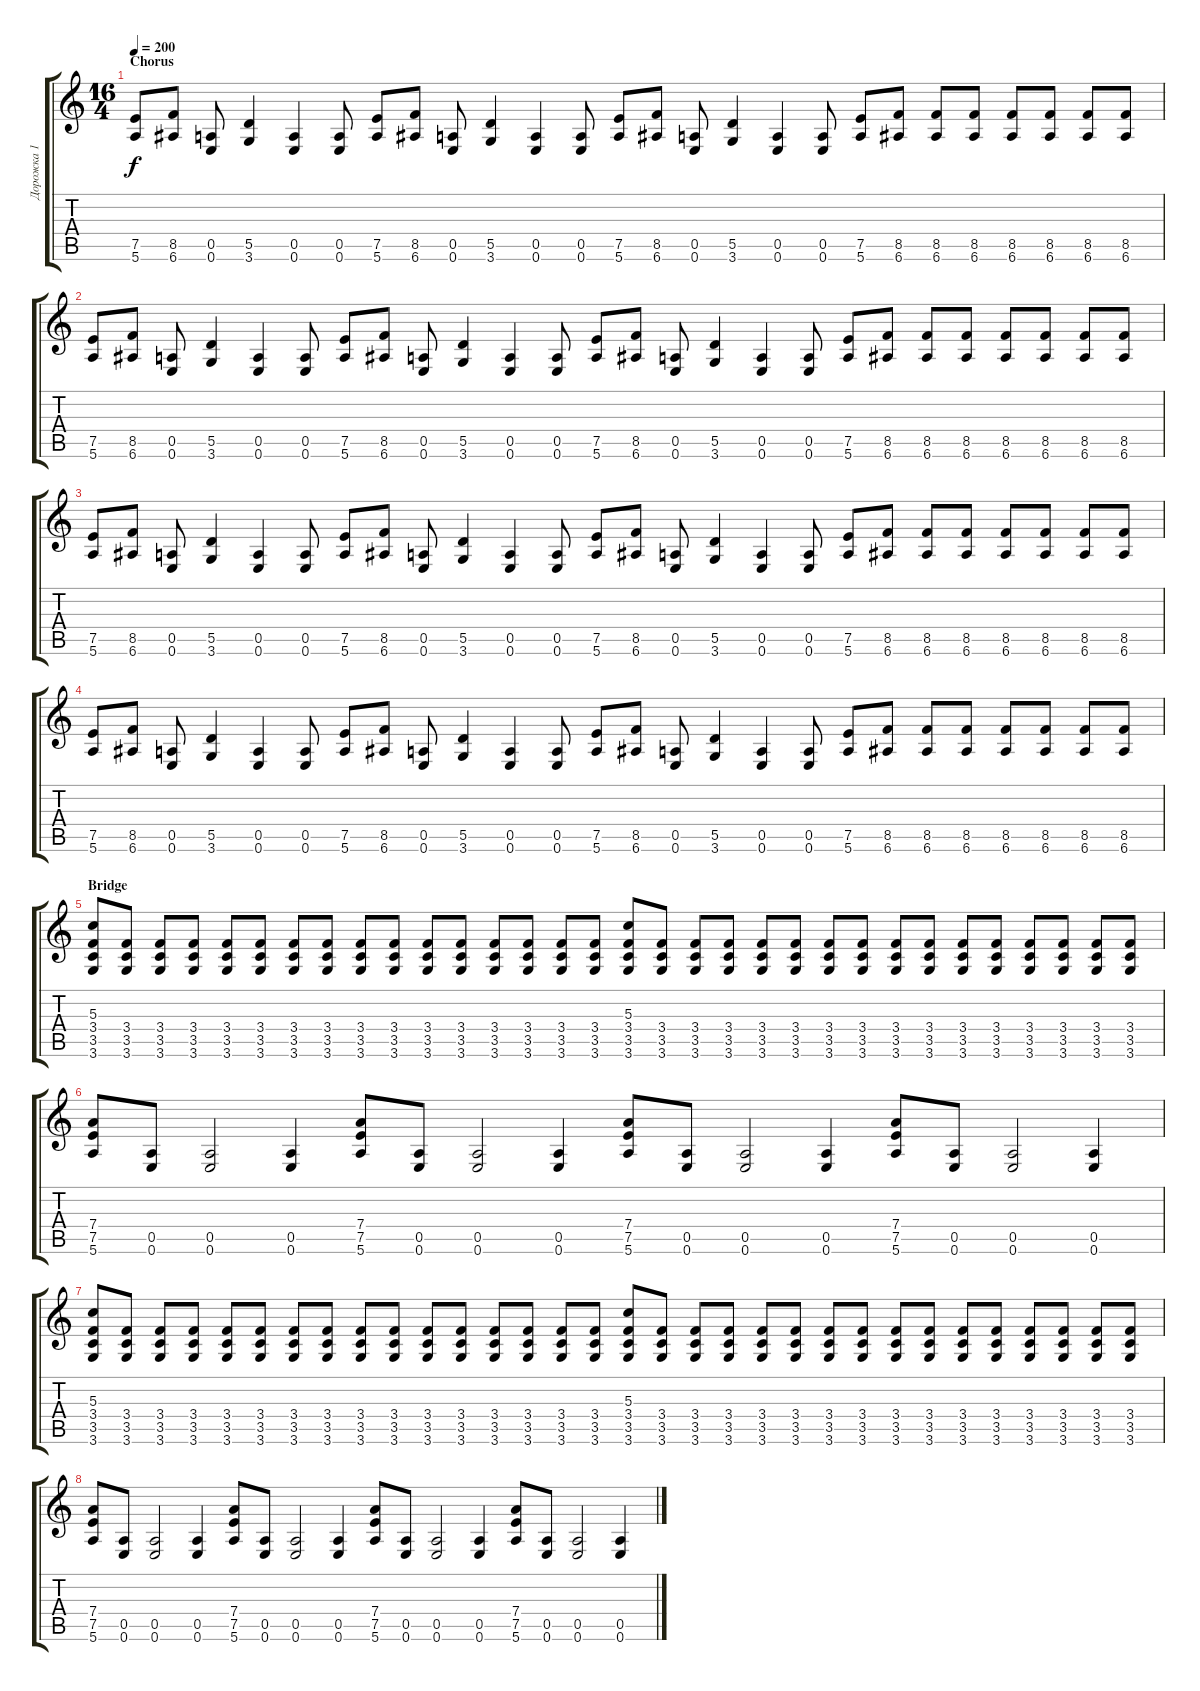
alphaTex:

\track ("Дорожка 1" "Дорожка 1") {instrument distortionguitar}
\staff {score tabs}
\tuning (E4 B3 G3 D3 A2 E2) {hide}
\ts (16 4)
\section ("" "Chorus")
\tempo 200
\clef g2
\ks c
(7.5 5.6).8{dy f} (8.5 6.6).8 (0.5 0.6).8 (5.5 3.6).4 (0.5 0.6).4 (0.5 0.6).8 (7.5 5.6).8 (8.5 6.6).8 (0.5 0.6).8 (5.5 3.6).4 (0.5 0.6).4 (0.5 0.6).8 (7.5 5.6).8 (8.5 6.6).8 (0.5 0.6).8 (5.5 3.6).4 (0.5 0.6).4 (0.5 0.6).8 (7.5 5.6).8 (8.5 6.6).8 (8.5 6.6).8 (8.5 6.6).8 (8.5 6.6).8 (8.5 6.6).8 (8.5 6.6).8 (8.5 6.6).8 |
(7.5 5.6).8 (8.5 6.6).8 (0.5 0.6).8 (5.5 3.6).4 (0.5 0.6).4 (0.5 0.6).8 (7.5 5.6).8 (8.5 6.6).8 (0.5 0.6).8 (5.5 3.6).4 (0.5 0.6).4 (0.5 0.6).8 (7.5 5.6).8 (8.5 6.6).8 (0.5 0.6).8 (5.5 3.6).4 (0.5 0.6).4 (0.5 0.6).8 (7.5 5.6).8 (8.5 6.6).8 (8.5 6.6).8 (8.5 6.6).8 (8.5 6.6).8 (8.5 6.6).8 (8.5 6.6).8 (8.5 6.6).8 |
(7.5 5.6).8 (8.5 6.6).8 (0.5 0.6).8 (5.5 3.6).4 (0.5 0.6).4 (0.5 0.6).8 (7.5 5.6).8 (8.5 6.6).8 (0.5 0.6).8 (5.5 3.6).4 (0.5 0.6).4 (0.5 0.6).8 (7.5 5.6).8 (8.5 6.6).8 (0.5 0.6).8 (5.5 3.6).4 (0.5 0.6).4 (0.5 0.6).8 (7.5 5.6).8 (8.5 6.6).8 (8.5 6.6).8 (8.5 6.6).8 (8.5 6.6).8 (8.5 6.6).8 (8.5 6.6).8 (8.5 6.6).8 |
(7.5 5.6).8 (8.5 6.6).8 (0.5 0.6).8 (5.5 3.6).4 (0.5 0.6).4 (0.5 0.6).8 (7.5 5.6).8 (8.5 6.6).8 (0.5 0.6).8 (5.5 3.6).4 (0.5 0.6).4 (0.5 0.6).8 (7.5 5.6).8 (8.5 6.6).8 (0.5 0.6).8 (5.5 3.6).4 (0.5 0.6).4 (0.5 0.6).8 (7.5 5.6).8 (8.5 6.6).8 (8.5 6.6).8 (8.5 6.6).8 (8.5 6.6).8 (8.5 6.6).8 (8.5 6.6).8 (8.5 6.6).8 |
\section ("" "Bridge")
(5.3 3.4 3.5 3.6).8 (3.4 3.5 3.6).8 (3.4 3.5 3.6).8 (3.4 3.5 3.6).8 (3.4 3.5 3.6).8 (3.4 3.5 3.6).8 (3.4 3.5 3.6).8 (3.4 3.5 3.6).8 (3.4 3.5 3.6).8 (3.4 3.5 3.6).8 (3.4 3.5 3.6).8 (3.4 3.5 3.6).8 (3.4 3.5 3.6).8 (3.4 3.5 3.6).8 (3.4 3.5 3.6).8 (3.4 3.5 3.6).8 (5.3 3.4 3.5 3.6).8 (3.4 3.5 3.6).8 (3.4 3.5 3.6).8 (3.4 3.5 3.6).8 (3.4 3.5 3.6).8 (3.4 3.5 3.6).8 (3.4 3.5 3.6).8 (3.4 3.5 3.6).8 (3.4 3.5 3.6).8 (3.4 3.5 3.6).8 (3.4 3.5 3.6).8 (3.4 3.5 3.6).8 (3.4 3.5 3.6).8 (3.4 3.5 3.6).8 (3.4 3.5 3.6).8 (3.4 3.5 3.6).8 |
(7.4 7.5 5.6).8 (0.5 0.6).8 (0.5 0.6).2 (0.5 0.6).4 (7.4 7.5 5.6).8 (0.5 0.6).8 (0.5 0.6).2 (0.5 0.6).4 (7.4 7.5 5.6).8 (0.5 0.6).8 (0.5 0.6).2 (0.5 0.6).4 (7.4 7.5 5.6).8 (0.5 0.6).8 (0.5 0.6).2 (0.5 0.6).4 |
(5.3 3.4 3.5 3.6).8 (3.4 3.5 3.6).8 (3.4 3.5 3.6).8 (3.4 3.5 3.6).8 (3.4 3.5 3.6).8 (3.4 3.5 3.6).8 (3.4 3.5 3.6).8 (3.4 3.5 3.6).8 (3.4 3.5 3.6).8 (3.4 3.5 3.6).8 (3.4 3.5 3.6).8 (3.4 3.5 3.6).8 (3.4 3.5 3.6).8 (3.4 3.5 3.6).8 (3.4 3.5 3.6).8 (3.4 3.5 3.6).8 (5.3 3.4 3.5 3.6).8 (3.4 3.5 3.6).8 (3.4 3.5 3.6).8 (3.4 3.5 3.6).8 (3.4 3.5 3.6).8 (3.4 3.5 3.6).8 (3.4 3.5 3.6).8 (3.4 3.5 3.6).8 (3.4 3.5 3.6).8 (3.4 3.5 3.6).8 (3.4 3.5 3.6).8 (3.4 3.5 3.6).8 (3.4 3.5 3.6).8 (3.4 3.5 3.6).8 (3.4 3.5 3.6).8 (3.4 3.5 3.6).8 |
(7.4 7.5 5.6).8 (0.5 0.6).8 (0.5 0.6).2 (0.5 0.6).4 (7.4 7.5 5.6).8 (0.5 0.6).8 (0.5 0.6).2 (0.5 0.6).4 (7.4 7.5 5.6).8 (0.5 0.6).8 (0.5 0.6).2 (0.5 0.6).4 (7.4 7.5 5.6).8 (0.5 0.6).8 (0.5 0.6).2 (0.5 0.6).4
